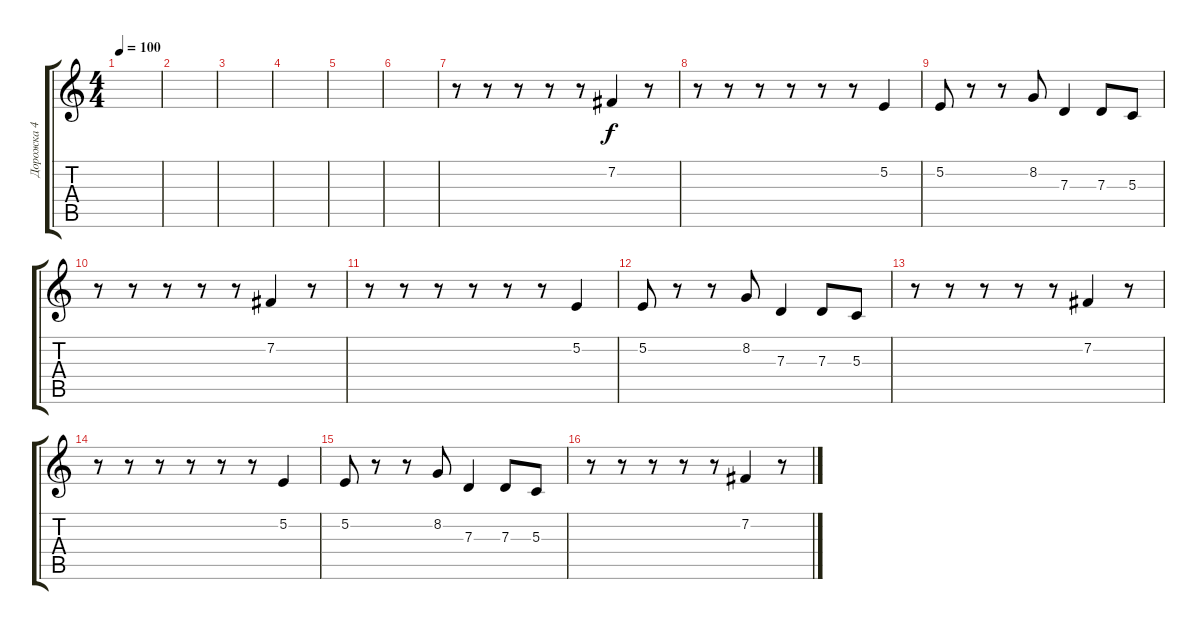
\track ("Дорожка 4" "Дорожка 4") {instrument violin}
\staff {score tabs}
\tuning (E4 B3 G3 D3 A2 E2) {hide}
\ts (4 4)
\tempo 100
\clef g2
\ks c
|
|
|
|
|
|
r.8 r.8 r.8 r.8 r.8 7.2.4 r.8 |
r.8 r.8 r.8 r.8 r.8 r.8 5.2.4 |
5.2.8 r.8 r.8 8.2.8 7.3.4 7.3.8 5.3.8 |
r.8 r.8 r.8 r.8 r.8 7.2.4 r.8 |
r.8 r.8 r.8 r.8 r.8 r.8 5.2.4 |
5.2.8 r.8 r.8 8.2.8 7.3.4 7.3.8 5.3.8 |
r.8 r.8 r.8 r.8 r.8 7.2.4 r.8 |
r.8 r.8 r.8 r.8 r.8 r.8 5.2.4 |
5.2.8 r.8 r.8 8.2.8 7.3.4 7.3.8 5.3.8 |
r.8 r.8 r.8 r.8 r.8 7.2.4 r.8
